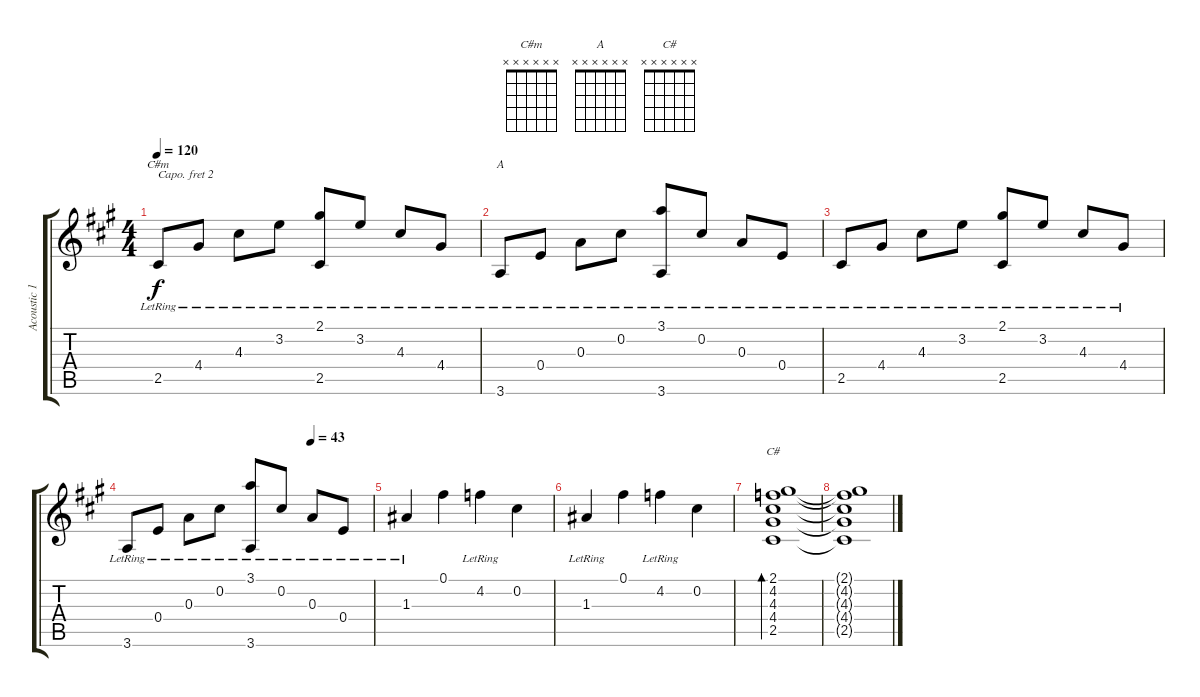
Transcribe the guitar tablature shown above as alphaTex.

\track ("Acoustic 1" "Acoustic 1") {instrument acousticguitarsteel}
\staff {score tabs}
\capo 2
\tuning (E4 B3 G3 D3 A2 E2) {hide}
\chord ("C#m" x x x x x x)
\chord ("A" x x x x x x)
\chord ("C#" x x x x x x)
\ts (4 4)
\tempo 120
\clef g2
\ks a
2.5{lr}.8{ch "C#m" dy f} 4.4{lr}.8 4.3{lr}.8 3.2{lr}.8 (2.1{lr} 2.5{lr}).8 3.2{lr}.8 4.3{lr}.8 4.4{lr}.8 |
3.6{lr}.8{ch "A"} 0.4{lr}.8 0.3{lr}.8 0.2{lr}.8 (3.1{lr} 3.6{lr}).8 0.2{lr}.8 0.3{lr}.8 0.4{lr}.8 |
2.5{lr}.8 4.4{lr}.8 4.3{lr}.8 3.2{lr}.8 (2.1{lr} 2.5{lr}).8 3.2{lr}.8 4.3{lr}.8 4.4{lr}.8 |
\tempo (43 0.75)
3.6{lr}.8 0.4{lr}.8 0.3{lr}.8 0.2{lr}.8 (3.1{lr} 3.6{lr}).8 0.2{lr}.8 0.3{lr}.8 0.4{lr}.8 |
1.3{lr}.4 0.1.4 4.2{lr}.4 0.2.4 |
1.3{lr}.4 0.1.4 4.2{lr}.4 0.2.4 |
(2.1 4.2 4.3 4.4 2.5).1{bd 240 ch "C#"} |
(2.1{t} 4.2{t} 4.3{t} 4.4{t} 2.5{t}).1
